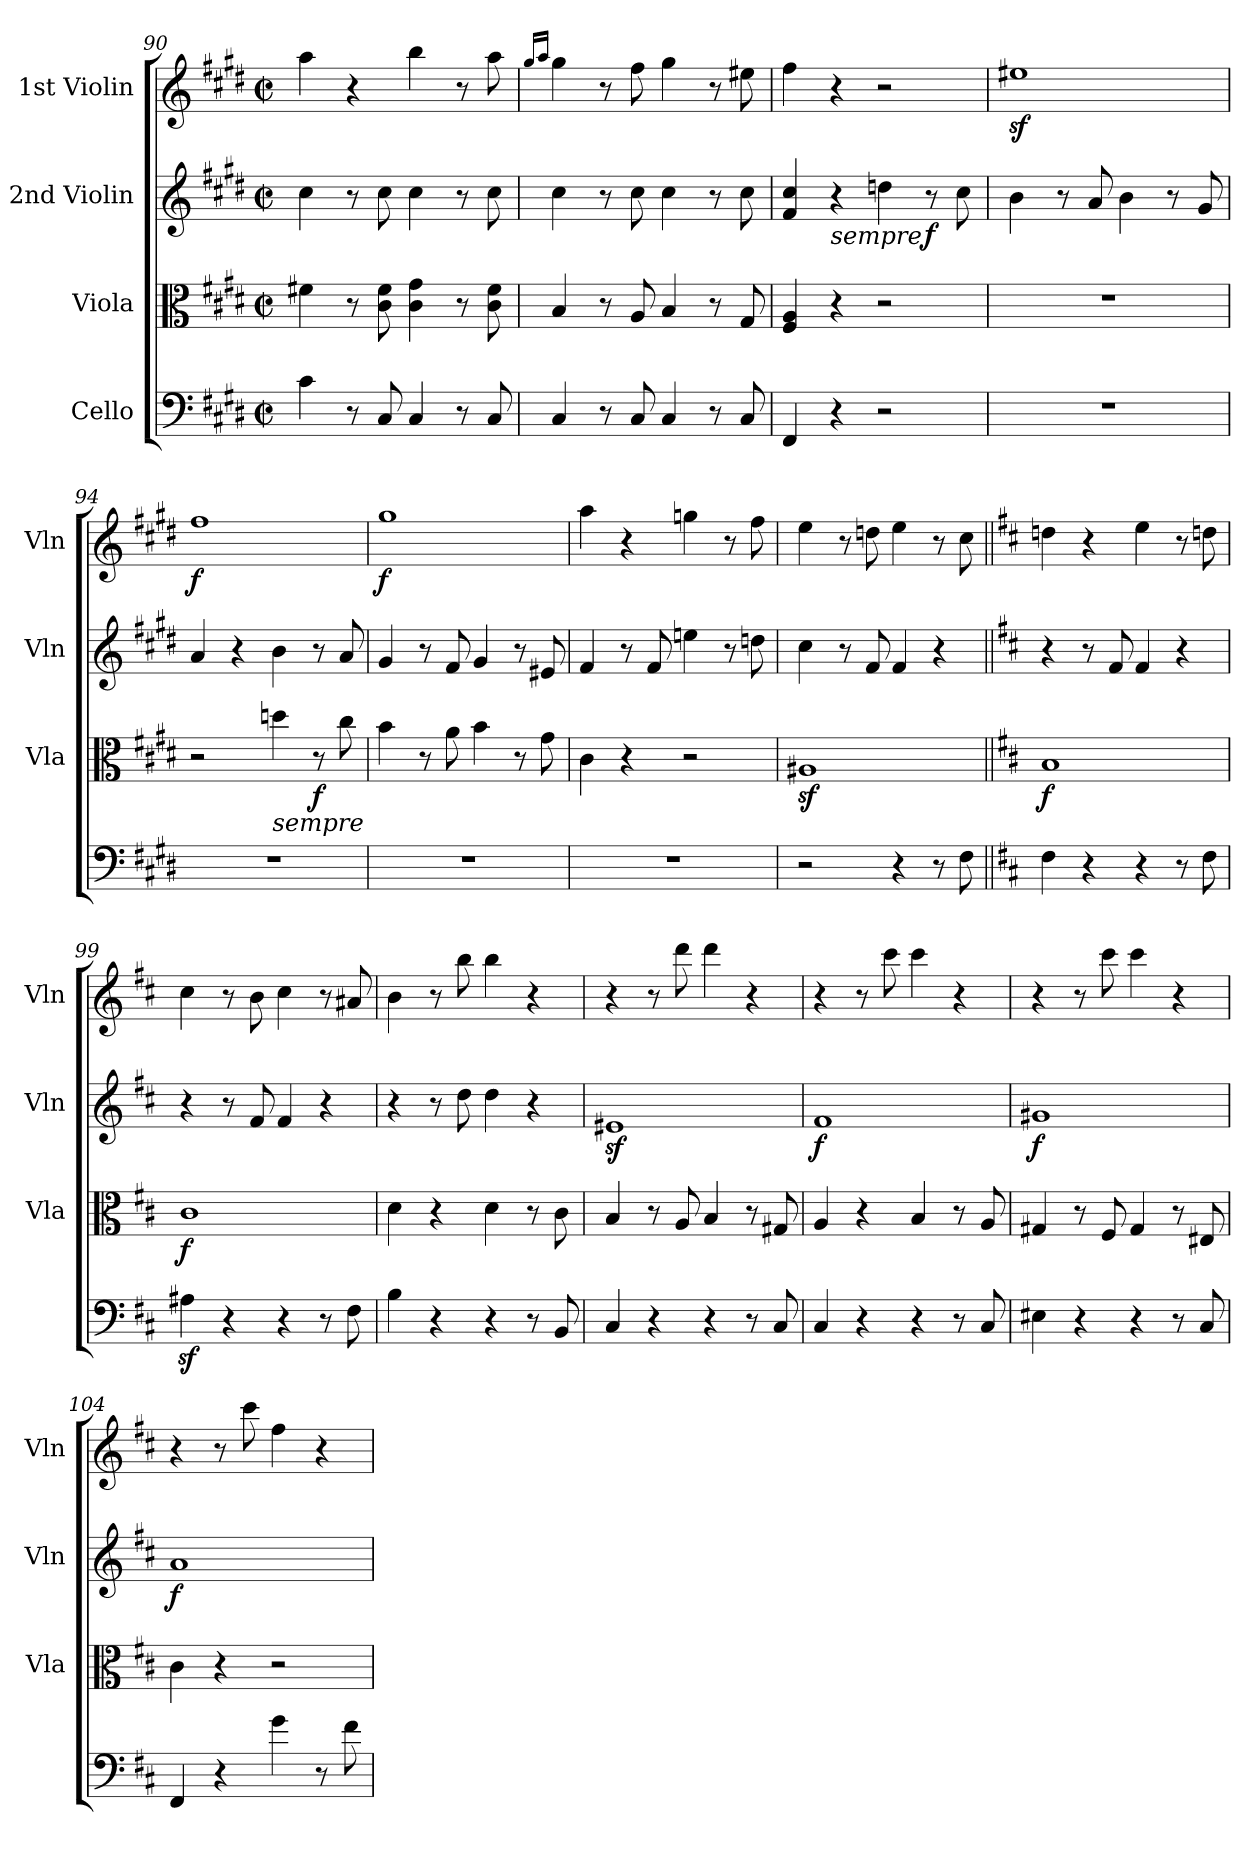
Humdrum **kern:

**kern	**kern	**dynam	**kern	**dynam	**kern	**dynam
*part4	*part3	*part3	*part2	*part2	*part1	*part1
*staff4	*staff3	*staff3	*staff2	*staff2	*staff1	*staff1
*I"Cello	*I"Viola	*	*I"2nd Violin	*	*I"1st Violin	*
*	*I'Vla	*	*I'Vln	*	*I'Vln	*
*clefF4	*clefC3	*	*clefG2	*	*clefG2	*
*k[f#c#g#d#]	*k[f#c#g#d#]	*	*k[f#c#g#d#]	*	*k[f#c#g#d#]	*
*c#:	*c#:	*	*c#:	*	*c#:	*
*M2/2	*M2/2	*	*M2/2	*	*M2/2	*
*met(c|)	*met(c|)	*	*met(c|)	*	*met(c|)	*
=90	=90	=90	=90	=90	=90	=90
4c#\	4f#X\	.	4cc#\	.	4aa\	.
8r	8r	.	8r	.	4r	.
8C#/	8c#\ 8f#\	.	8cc#\	.	.	.
4C#/	4c#\ 4g#\	.	4cc#\	.	4bb\	.
8r	8r	.	8r	.	8r	.
8C#/	8c#\ 8f#\	.	8cc#\	.	8aa\	.
!!LO:PB:g=z
=91	=91	=91	=91	=91	=91	=91
.	.	.	.	.	16qgg#/LL	.
.	.	.	.	.	16qaa/JJ	.
4C#/	4B/	.	4cc#\	.	4gg#\	.
8r	8r	.	8r	.	8r	.
8C#/	8A/	.	8cc#\	.	8ff#\	.
4C#/	4B/	.	4cc#\	.	4gg#\	.
8r	8r	.	8r	.	8r	.
8C#/	8G#/	.	8cc#\	.	8ee#X\	.
=92	=92	=92	=92	=92	=92	=92
4FF#/	4F#/ 4A/	.	4f#/ 4cc#/	.	4ff#\	.
!	!	!	!LO:TX:b:i:t=sempre	!	!	!
4r	4r	.	4r	.	4r	.
2r	2r	.	4ddn\	.	2r	.
!	!	!	!	!LO:DY:b	!	!
.	.	.	8r	f	.	.
.	.	.	8cc#\	.	.	.
=93	=93	=93	=93	=93	=93	=93
1r	1r	.	4b\	.	1ee#Xz<	.
.	.	.	8r	.	.	.
.	.	.	8a/	.	.	.
.	.	.	4b\	.	.	.
.	.	.	8r	.	.	.
.	.	.	8g#/	.	.	.
=94	=94	=94	=94	=94	=94	=94
!	!	!	!	!	!	!LO:DY:b
1r	2r	.	4a/	.	1ff#	f
.	.	.	4r	.	.	.
!	!LO:TX:b:i:t=sempre	!	!	!	!	!
.	4ddn\	.	4b\	.	.	.
!	!	!LO:DY:b	!	!	!	!
.	8r	f	8r	.	.	.
.	8cc#\	.	8a/	.	.	.
=95	=95	=95	=95	=95	=95	=95
!	!	!	!	!	!	!LO:DY:b
1r	4b\	.	4g#/	.	1gg#	f
.	8r	.	8r	.	.	.
.	8a\	.	8f#/	.	.	.
.	4b\	.	4g#/	.	.	.
.	8r	.	8r	.	.	.
.	8g#\	.	8e#X/	.	.	.
!!LO:LB:g=z
=96	=96	=96	=96	=96	=96	=96
1r	4c#\	.	4f#/	.	4aa\	.
.	4r	.	8r	.	4r	.
.	.	.	8f#/	.	.	.
.	2r	.	4een\	.	4ggn\	.
.	.	.	8r	.	8r	.
.	.	.	8ddn\	.	8ff#\	.
=97	=97	=97	=97	=97	=97	=97
2r	1A#Xz<	.	4cc#\	.	4ee\	.
.	.	.	8r	.	8r	.
.	.	.	8f#/	.	8ddn\	.
4r	.	.	4f#/	.	4ee\	.
8r	.	.	4r	.	8r	.
8F#\	.	.	.	.	8cc#\	.
=98||	=98||	=98||	=98||	=98||	=98||	=98||
*k[f#c#]	*k[f#c#]	*	*k[f#c#]	*	*k[f#c#]	*
*b:	*b:	*	*b:	*	*b:	*
!	!	!LO:DY:b	!	!	!	!
4F#\	1B	f	4r	.	4ddn\	.
4r	.	.	8r	.	4r	.
.	.	.	8f#/	.	.	.
4r	.	.	4f#/	.	4ee\	.
8r	.	.	4r	.	8r	.
8F#\	.	.	.	.	8ddn\	.
!!LO:PB:g=z
=99	=99	=99	=99	=99	=99	=99
!	!	!LO:DY:b	!	!	!	!
4A#Xz<\	1c#	f	4r	.	4cc#\	.
4r	.	.	8r	.	8r	.
.	.	.	8f#/	.	8b\	.
4r	.	.	4f#/	.	4cc#\	.
8r	.	.	4r	.	8r	.
8F#\	.	.	.	.	8a#X/	.
=100	=100	=100	=100	=100	=100	=100
4B\	4d\	.	4r	.	4b\	.
4r	4r	.	8r	.	8r	.
.	.	.	8dd\	.	8bb\	.
4r	4d\	.	4dd\	.	4bb\	.
8r	8r	.	4r	.	4r	.
8BB/	8c#\	.	.	.	.	.
=101	=101	=101	=101	=101	=101	=101
4C#/	4B/	.	1e#Xz<	.	4r	.
4r	8r	.	.	.	8r	.
.	8A/	.	.	.	8ddd\	.
4r	4B/	.	.	.	4ddd\	.
8r	8r	.	.	.	4r	.
8C#/	8G#X/	.	.	.	.	.
=102	=102	=102	=102	=102	=102	=102
!	!	!	!	!LO:DY:b	!	!
4C#/	4A/	.	1f#	f	4r	.
4r	4r	.	.	.	8r	.
.	.	.	.	.	8ccc#\	.
4r	4B/	.	.	.	4ccc#\	.
8r	8r	.	.	.	4r	.
8C#/	8A/	.	.	.	.	.
=103	=103	=103	=103	=103	=103	=103
!	!	!	!	!LO:DY:b	!	!
4E#X\	4G#X/	.	1g#X	f	4r	.
4r	8r	.	.	.	8r	.
.	8F#/	.	.	.	8ccc#\	.
4r	4G#/	.	.	.	4ccc#\	.
8r	8r	.	.	.	4r	.
8C#/	8E#X/	.	.	.	.	.
!!LO:LB:g=z
=104	=104	=104	=104	=104	=104	=104
!	!	!	!	!LO:DY:b	!	!
4FF#/	4c#\	.	1a	f	4r	.
4r	4r	.	.	.	8r	.
.	.	.	.	.	8ccc#\	.
4g\	2r	.	.	.	4ff#\	.
8r	.	.	.	.	4r	.
8f#\	.	.	.	.	.	.
=	=	=	=	=	=	=
*-	*-	*-	*-	*-	*-	*-
